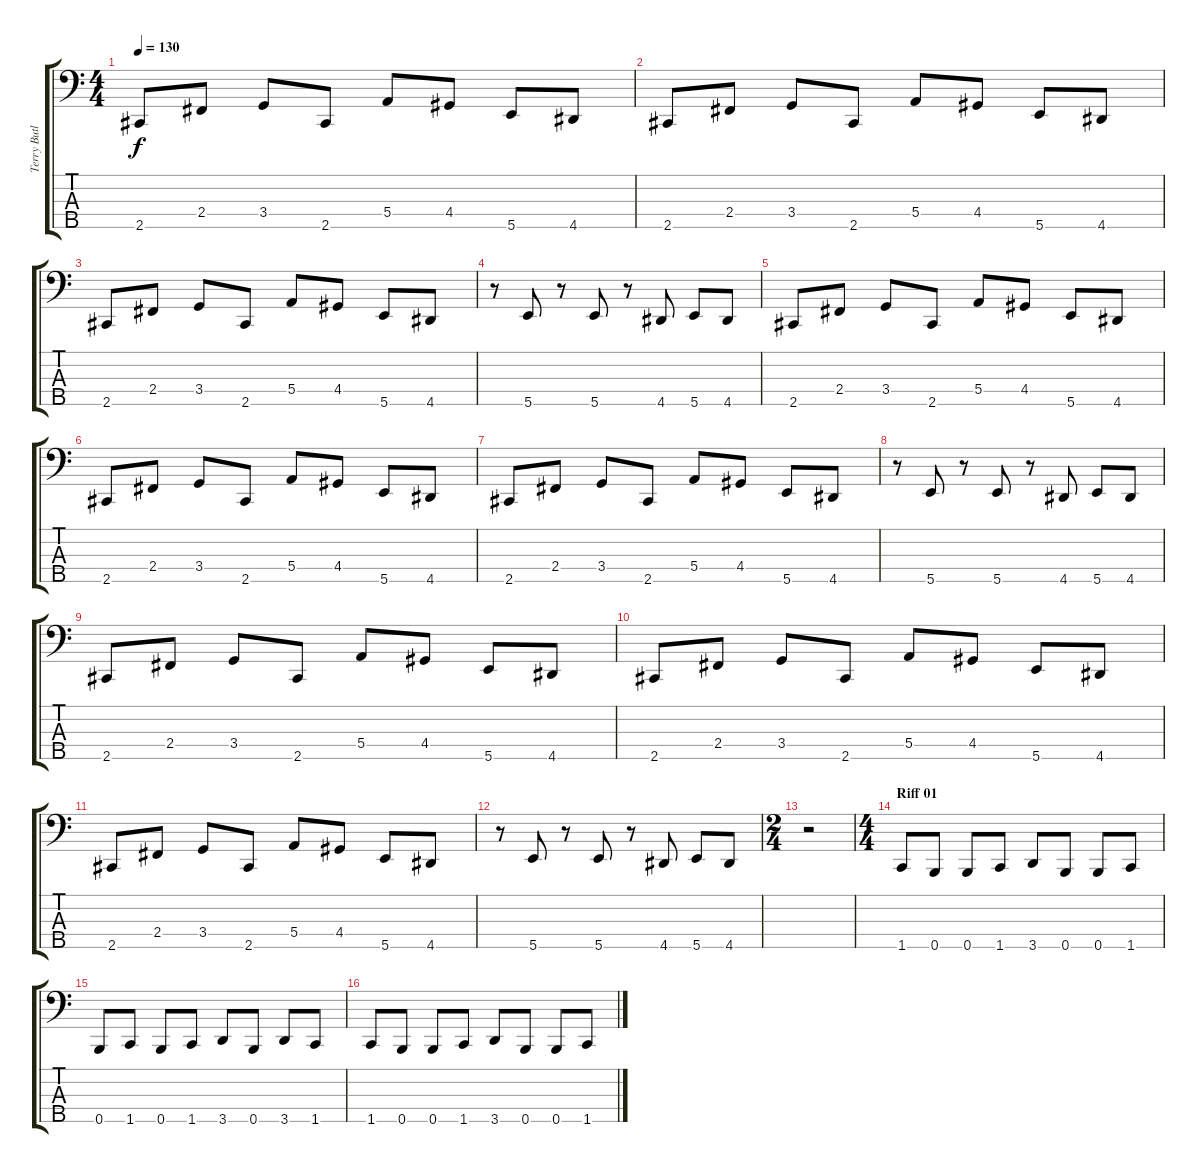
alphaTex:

\track ("Terry Butler" "Terry Butl") {instrument electricbassfinger}
\staff {score tabs}
\tuning (G2 D2 A1 E1 B0) {hide}
\ts (4 4)
\tempo 130
\clef f4
\ks c
2.5.8{dy f} 2.4.8 3.4.8 2.5.8 5.4.8 4.4.8 5.5.8 4.5.8 |
2.5.8 2.4.8 3.4.8 2.5.8 5.4.8 4.4.8 5.5.8 4.5.8 |
2.5.8 2.4.8 3.4.8 2.5.8 5.4.8 4.4.8 5.5.8 4.5.8 |
r.8 5.5.8 r.8 5.5.8 r.8 4.5.8 5.5.8 4.5.8 |
2.5.8 2.4.8 3.4.8 2.5.8 5.4.8 4.4.8 5.5.8 4.5.8 |
2.5.8 2.4.8 3.4.8 2.5.8 5.4.8 4.4.8 5.5.8 4.5.8 |
2.5.8 2.4.8 3.4.8 2.5.8 5.4.8 4.4.8 5.5.8 4.5.8 |
r.8 5.5.8 r.8 5.5.8 r.8 4.5.8 5.5.8 4.5.8 |
2.5.8 2.4.8 3.4.8 2.5.8 5.4.8 4.4.8 5.5.8 4.5.8 |
2.5.8 2.4.8 3.4.8 2.5.8 5.4.8 4.4.8 5.5.8 4.5.8 |
2.5.8 2.4.8 3.4.8 2.5.8 5.4.8 4.4.8 5.5.8 4.5.8 |
r.8 5.5.8 r.8 5.5.8 r.8 4.5.8 5.5.8 4.5.8 |
\ts (2 4)
r.2 |
\ts (4 4)
\section ("" "Riff 01")
1.5.8 0.5.8 0.5.8 1.5.8 3.5.8 0.5.8 0.5.8 1.5.8 |
0.5.8 1.5.8 0.5.8 1.5.8 3.5.8 0.5.8 3.5.8 1.5.8 |
1.5.8 0.5.8 0.5.8 1.5.8 3.5.8 0.5.8 0.5.8 1.5.8
